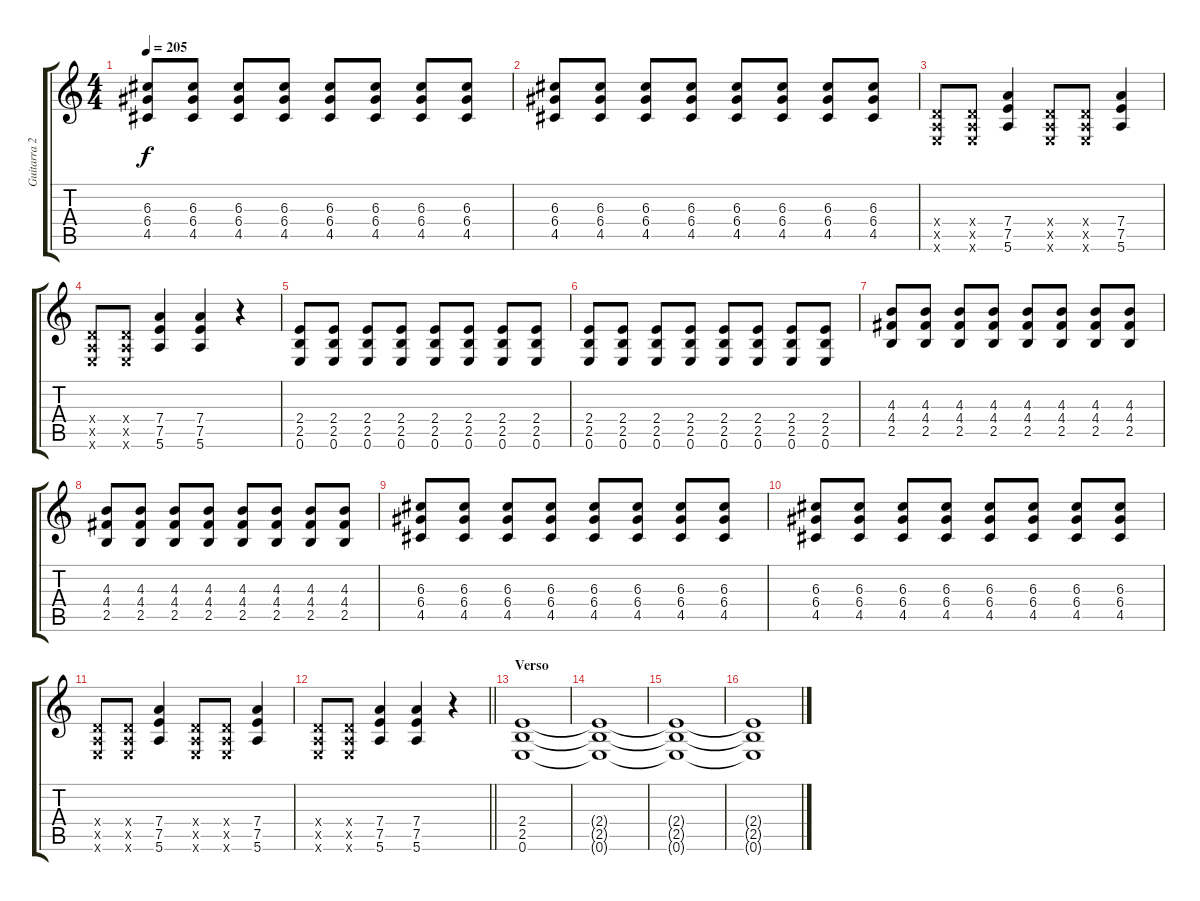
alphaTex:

\track ("Guitarra 2" "Guitarra 2") {instrument distortionguitar}
\staff {score tabs}
\tuning (E4 B3 G3 D3 A2 E2) {hide}
\ts (4 4)
\tempo 205
\clef g2
\ks c
(6.3 6.4 4.5).8{dy f} (6.3 6.4 4.5).8 (6.3 6.4 4.5).8 (6.3 6.4 4.5).8 (6.3 6.4 4.5).8 (6.3 6.4 4.5).8 (6.3 6.4 4.5).8 (6.3 6.4 4.5).8 |
(6.3 6.4 4.5).8 (6.3 6.4 4.5).8 (6.3 6.4 4.5).8 (6.3 6.4 4.5).8 (6.3 6.4 4.5).8 (6.3 6.4 4.5).8 (6.3 6.4 4.5).8 (6.3 6.4 4.5).8 |
(0.4{x} 0.5{x} 0.6{x}).8 (0.4{x} 0.5{x} 0.6{x}).8 (7.4 7.5 5.6).4 (0.4{x} 0.5{x} 0.6{x}).8 (0.4{x} 0.5{x} 0.6{x}).8 (7.4 7.5 5.6).4 |
(0.4{x} 0.5{x} 0.6{x}).8 (0.4{x} 0.5{x} 0.6{x}).8 (7.4 7.5 5.6).4 (7.4 7.5 5.6).4 r.4 |
(2.4 2.5 0.6).8 (2.4 2.5 0.6).8 (2.4 2.5 0.6).8 (2.4 2.5 0.6).8 (2.4 2.5 0.6).8 (2.4 2.5 0.6).8 (2.4 2.5 0.6).8 (2.4 2.5 0.6).8 |
(2.4 2.5 0.6).8 (2.4 2.5 0.6).8 (2.4 2.5 0.6).8 (2.4 2.5 0.6).8 (2.4 2.5 0.6).8 (2.4 2.5 0.6).8 (2.4 2.5 0.6).8 (2.4 2.5 0.6).8 |
(4.3 4.4 2.5).8 (4.3 4.4 2.5).8 (4.3 4.4 2.5).8 (4.3 4.4 2.5).8 (4.3 4.4 2.5).8 (4.3 4.4 2.5).8 (4.3 4.4 2.5).8 (4.3 4.4 2.5).8 |
(4.3 4.4 2.5).8 (4.3 4.4 2.5).8 (4.3 4.4 2.5).8 (4.3 4.4 2.5).8 (4.3 4.4 2.5).8 (4.3 4.4 2.5).8 (4.3 4.4 2.5).8 (4.3 4.4 2.5).8 |
(6.3 6.4 4.5).8 (6.3 6.4 4.5).8 (6.3 6.4 4.5).8 (6.3 6.4 4.5).8 (6.3 6.4 4.5).8 (6.3 6.4 4.5).8 (6.3 6.4 4.5).8 (6.3 6.4 4.5).8 |
(6.3 6.4 4.5).8 (6.3 6.4 4.5).8 (6.3 6.4 4.5).8 (6.3 6.4 4.5).8 (6.3 6.4 4.5).8 (6.3 6.4 4.5).8 (6.3 6.4 4.5).8 (6.3 6.4 4.5).8 |
(0.4{x} 0.5{x} 0.6{x}).8 (0.4{x} 0.5{x} 0.6{x}).8 (7.4 7.5 5.6).4 (0.4{x} 0.5{x} 0.6{x}).8 (0.4{x} 0.5{x} 0.6{x}).8 (7.4 7.5 5.6).4 |
\barLineRight lightlight
(0.4{x} 0.5{x} 0.6{x}).8 (0.4{x} 0.5{x} 0.6{x}).8 (7.4 7.5 5.6).4 (7.4 7.5 5.6).4 r.4 |
\section ("" "Verso ")
(2.4 2.5 0.6).1 |
(2.4{t} 2.5{t} 0.6{t}).1 |
(2.4{t} 2.5{t} 0.6{t}).1 |
(2.4{t} 2.5{t} 0.6{t}).1
